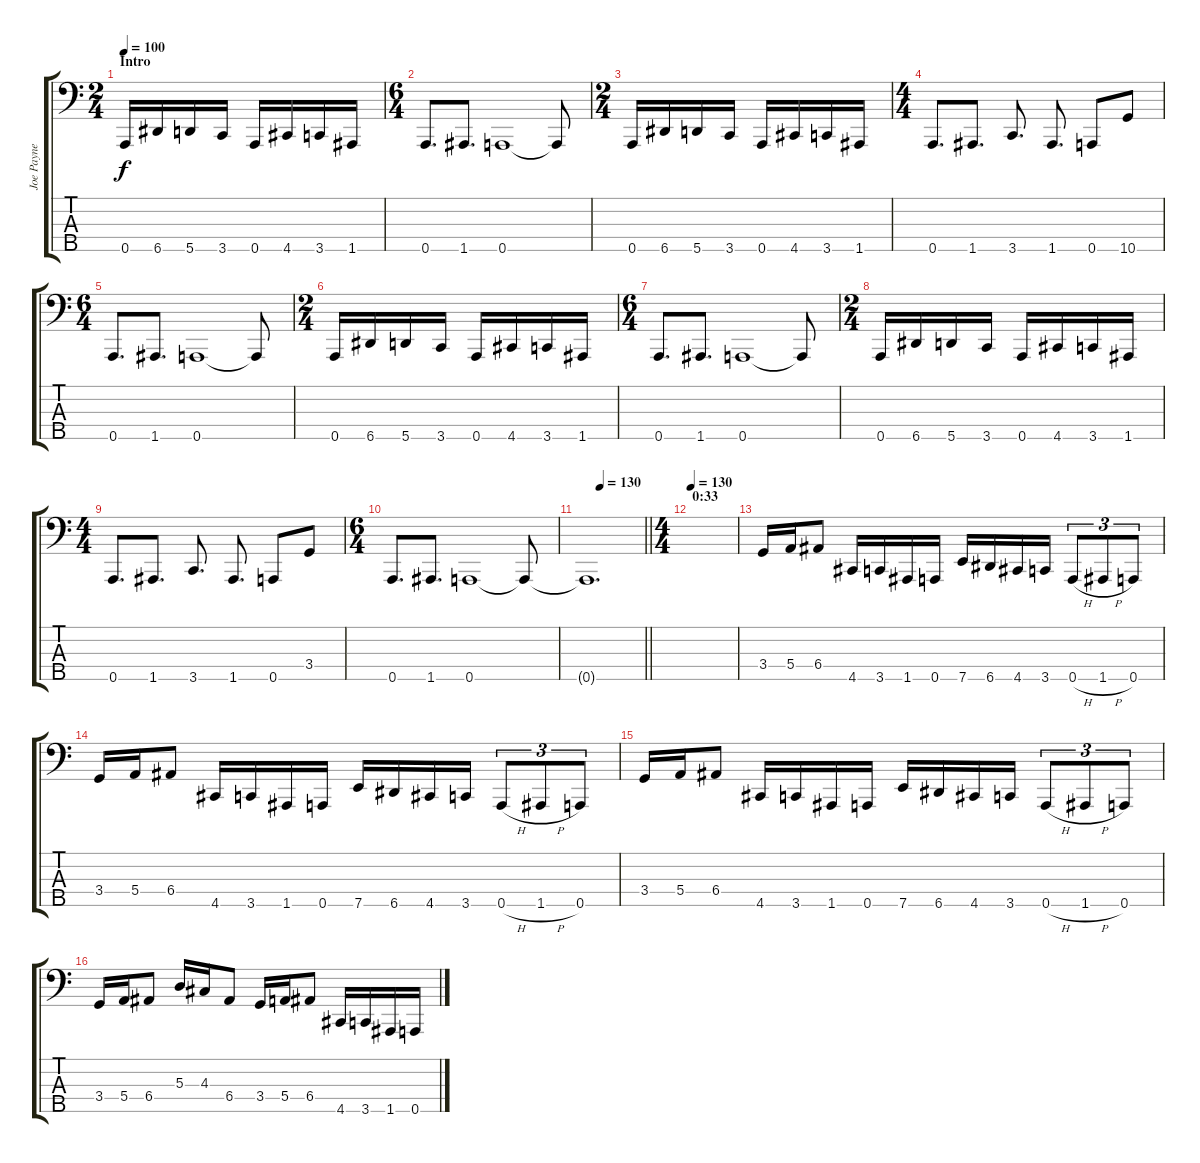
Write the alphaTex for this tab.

\track ("Joe Payne" "Joe Payne") {instrument electricbassfinger}
\staff {score tabs}
\tuning (G2 D2 A1 E1 A0) {hide}
\ts (2 4)
\section ("" "Intro")
\tempo 100
\clef f4
\ks c
0.5.16{dy f instrument electricbassfinger} 6.5.16 5.5.16 3.5.16 0.5.16 4.5.16 3.5.16 1.5.16 |
\ts (6 4)
0.5.8{d} 1.5.8{d} 0.5.1 0.5{t}.8 |
\ts (2 4)
0.5.16 6.5.16 5.5.16 3.5.16 0.5.16 4.5.16 3.5.16 1.5.16 |
\ts (4 4)
0.5.8{d} 1.5.8{d} 3.5.8{d} 1.5.8{d} 0.5.8 10.5.8 |
\ts (6 4)
0.5.8{d} 1.5.8{d} 0.5.1 0.5{t}.8 |
\ts (2 4)
0.5.16 6.5.16 5.5.16 3.5.16 0.5.16 4.5.16 3.5.16 1.5.16 |
\ts (6 4)
0.5.8{d} 1.5.8{d} 0.5.1 0.5{t}.8 |
\ts (2 4)
0.5.16 6.5.16 5.5.16 3.5.16 0.5.16 4.5.16 3.5.16 1.5.16 |
\ts (4 4)
0.5.8{d} 1.5.8{d} 3.5.8{d} 1.5.8{d} 0.5.8 3.4.8 |
\ts (6 4)
0.5.8{d} 1.5.8{d} 0.5.1 0.5{t}.8 |
\tempo (130 0.25)
\barLineRight lightlight
0.5{t}.1{d} |
\ts (4 4)
\section ("" "0:33")
\tempo 130
|
3.4.16 5.4.16 6.4.8 4.5.16 3.5.16 1.5.16 0.5.16 7.5.16 6.5.16 4.5.16 3.5.16 0.5{h}.8{tu (3 2)} 1.5{h}.8{tu (3 2)} 0.5.8{tu (3 2)} |
3.4.16 5.4.16 6.4.8 4.5.16 3.5.16 1.5.16 0.5.16 7.5.16 6.5.16 4.5.16 3.5.16 0.5{h}.8{tu (3 2)} 1.5{h}.8{tu (3 2)} 0.5.8{tu (3 2)} |
3.4.16 5.4.16 6.4.8 4.5.16 3.5.16 1.5.16 0.5.16 7.5.16 6.5.16 4.5.16 3.5.16 0.5{h}.8{tu (3 2)} 1.5{h}.8{tu (3 2)} 0.5.8{tu (3 2)} |
3.4.16 5.4.16 6.4.8 5.3.16 4.3.16 6.4.8 3.4.16 5.4.16 6.4.8 4.5.16 3.5.16 1.5.16 0.5.16
